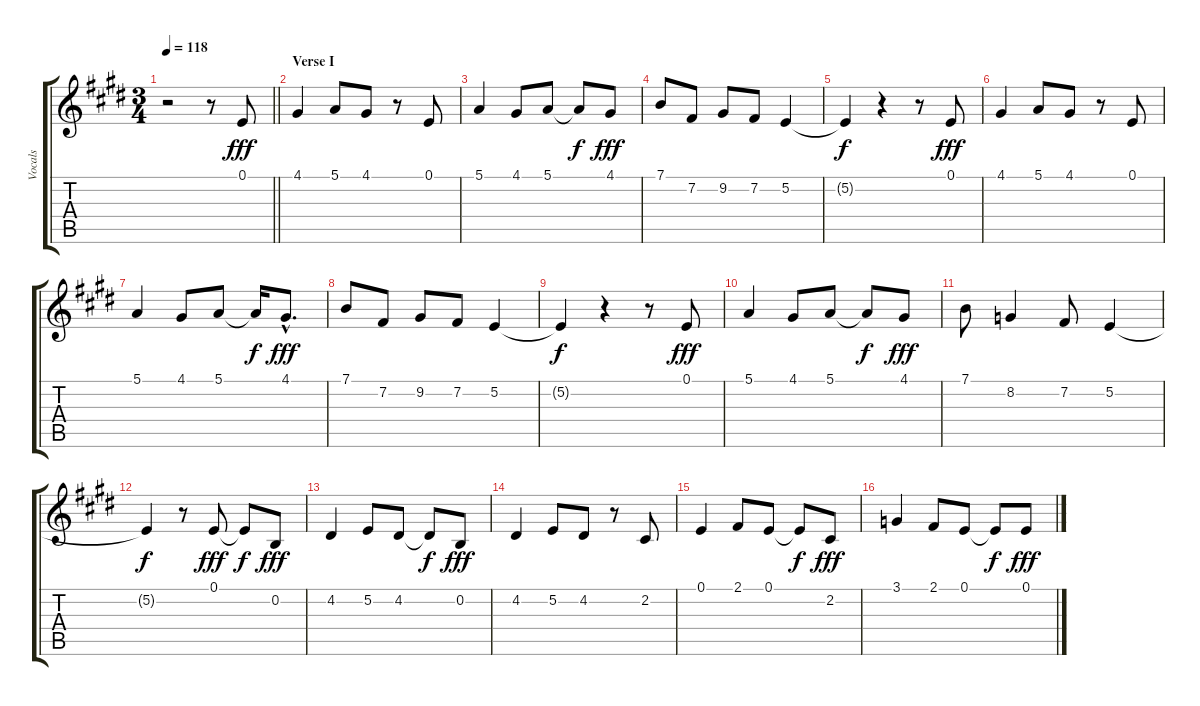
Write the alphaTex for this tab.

\track ("Vocals" "Vocals") {instrument lead6voice}
\staff {score tabs}
\tuning (E4 B3 G3 D3 A2 E2) {hide}
\ts (3 4)
\tempo 118
\clef g2
\barLineRight lightlight
\ks e
r.2{dy fff} r.8 0.1.8 |
\section ("" "Verse I")
4.1.4 5.1.8 4.1.8 r.8 0.1.8 |
5.1.4 4.1.8 5.1.8 5.1{t}.8{dy f} 4.1.8{dy fff} |
7.1.8 7.2.8 9.2.8 7.2.8 5.2.4 |
5.2{t}.4{dy f} r.4 r.8 0.1.8{dy fff} |
4.1.4 5.1.8 4.1.8 r.8 0.1.8 |
5.1.4 4.1.8 5.1.8 5.1{t}.16{dy f} 4.1{hac}.8{d dy fff} |
7.1.8 7.2.8 9.2.8 7.2.8 5.2.4 |
5.2{t}.4{dy f} r.4 r.8 0.1.8{dy fff} |
5.1.4 4.1.8 5.1.8 5.1{t}.8{dy f} 4.1.8{dy fff} |
7.1.8 8.2.4 7.2.8 5.2.4 |
5.2{t}.4{dy f} r.8 0.1.8{dy fff} 0.1{t}.8{dy f} 0.2.8{dy fff} |
4.2.4 5.2.8 4.2.8 4.2{t}.8{dy f} 0.2.8{dy fff} |
4.2.4 5.2.8 4.2.8 r.8 2.2.8 |
0.1.4 2.1.8 0.1.8 0.1{t}.8{dy f} 2.2.8{dy fff} |
3.1.4 2.1.8 0.1.8 0.1{t}.8{dy f} 0.1.8{dy fff}
